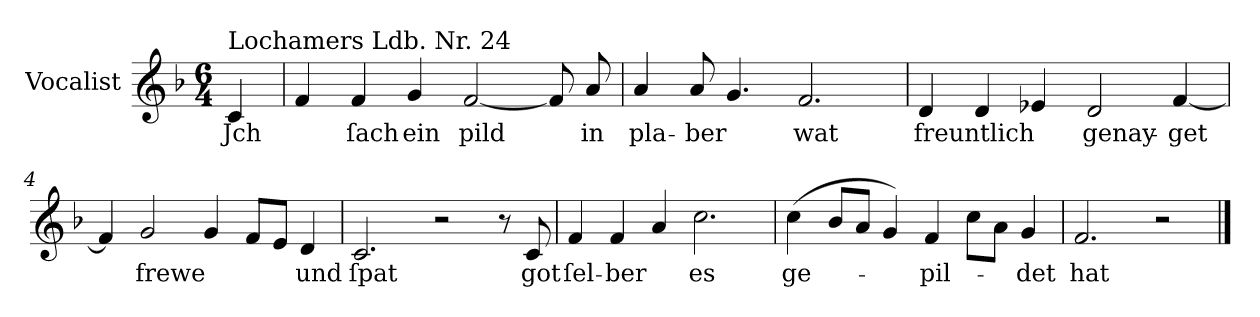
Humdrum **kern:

**kern	**text
*part1	*part1
*staff1	*staff1
*I"Vocalist	*
*k[b-]	*
*F:	*
*M6/4	*
=	=
!LO:TX:a:t=Lochamers Ldb. Nr. 24	!
4c	Jch
=1	=1
4f	.
4f	ſach
4g	ein
[2f	pild
8f]	.
8a	in
=2	=2
4a	pla-
8a	ber
4.g	.
2.f	wat
=3	=3
4d	freuntlich
4d	.
4e-X	.
2d	genay-
[4f	-get
=4	=4
4f]	.
2g	frewe
4g	.
8fL	.
8eJ	.
4d	und
=5	=5
2.c	ſpat
2r	.
8r	.
8c	got
=6	=6
4f	ſel-
4f	-ber
4a	.
2.cc	es
=7	=7
(4cc	ge-
8b-L	.
8aJ	.
4g)	.
4f	-pil-
8ccL	.
8aJ	.
4g	det
=8	=8
2.f	hat
2r	.
==	==
*-	*-
